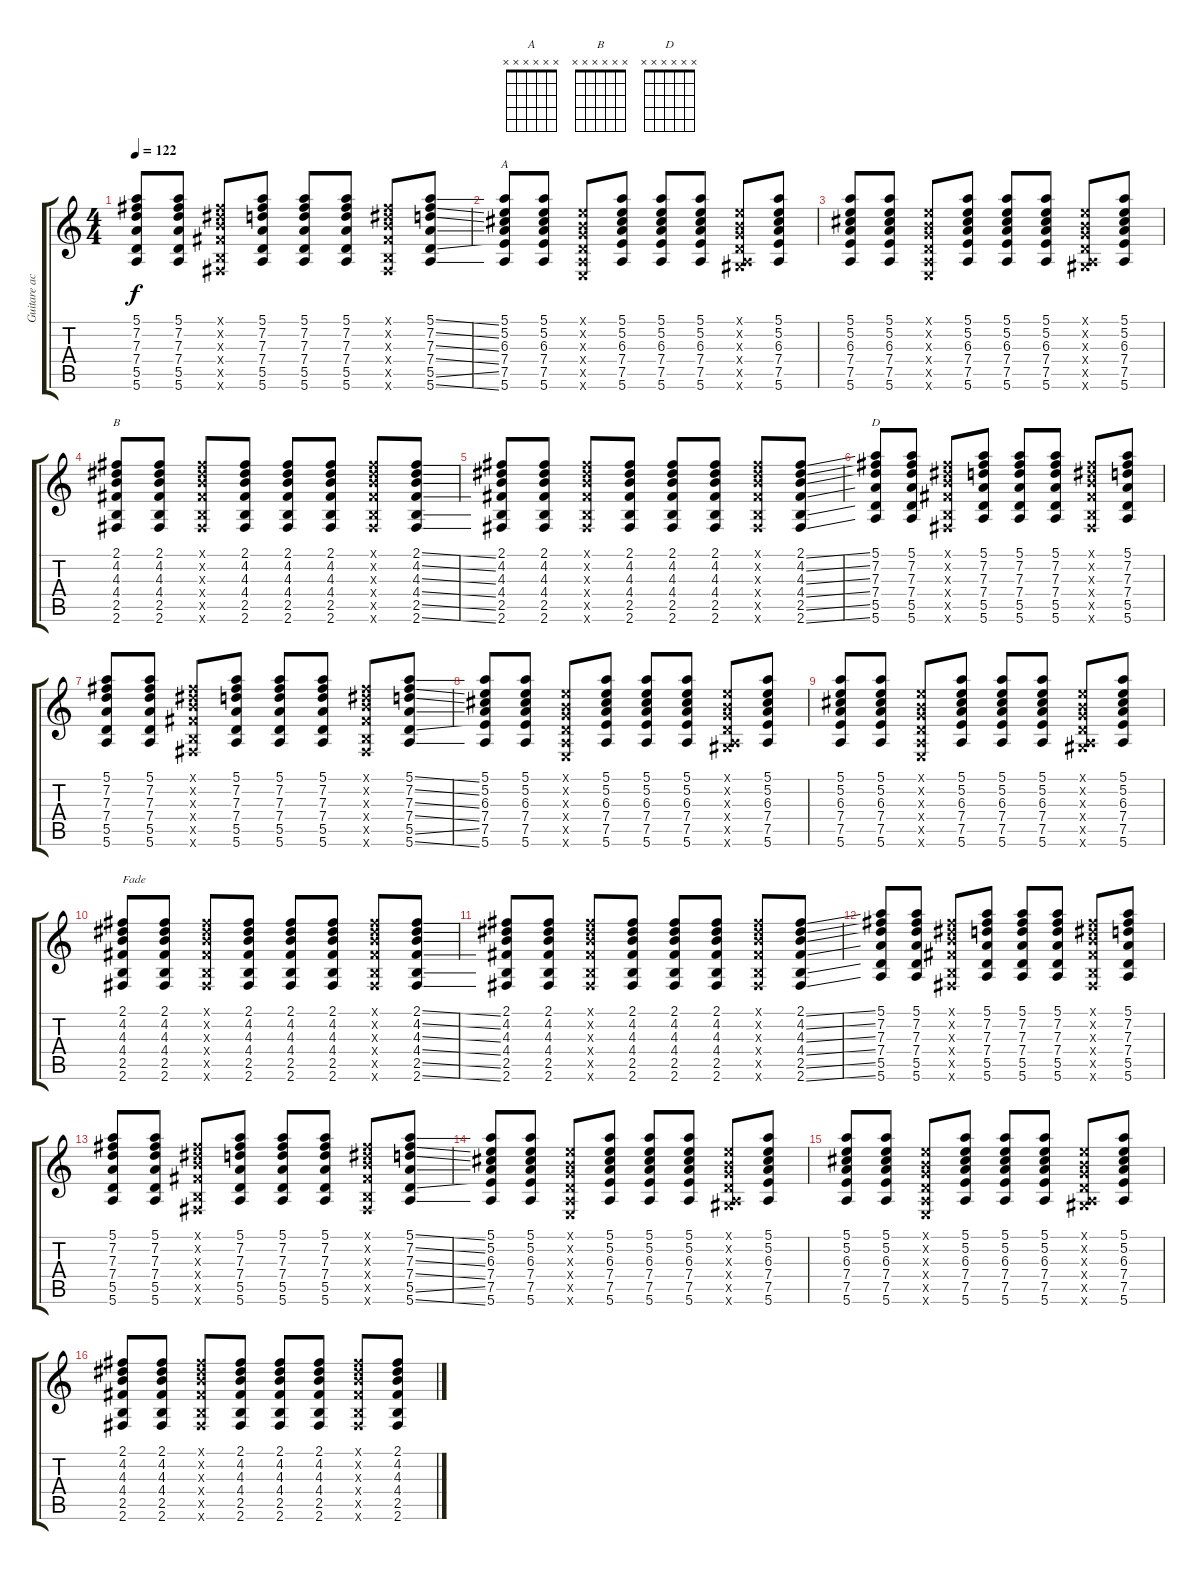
\track ("Guitare acoustique" "Guitare ac") {instrument acousticguitarnylon}
\staff {score tabs}
\tuning (E4 B3 G3 D3 A2 E2) {hide}
\chord ("A" x x x x x x) {firstfret 0}
\chord ("B" x x x x x x) {firstfret 0}
\chord ("D" x x x x x x) {firstfret 0}
\ts (4 4)
\tempo 122
\clef g2
\ks c
(5.1 7.2 7.3 7.4 5.5 5.6).8{dy f} (5.1 7.2 7.3 7.4 5.5 5.6).8 (2.1{x} 4.2{x} 4.3{x} 4.4{x} 2.5{x} 2.6{x}).8 (5.1 7.2 7.3 7.4 5.5 5.6).8 (5.1 7.2 7.3 7.4 5.5 5.6).8 (5.1 7.2 7.3 7.4 5.5 5.6).8 (2.1{x} 4.2{x} 4.3{x} 4.4{x} 2.5{x} 2.6{x}).8 (5.1{ss} 7.2{ss} 7.3{ss} 7.4{ss} 5.5{ss} 5.6{ss}).8 |
(5.1 5.2 6.3 7.4 7.5 5.6).8{ch "A"} (5.1 5.2 6.3 7.4 7.5 5.6).8 (0.1{x} 0.2{x} 0.3{x} 0.4{x} 0.5{x} 0.6{x}).8 (5.1 5.2 6.3 7.4 7.5 5.6).8 (5.1 5.2 6.3 7.4 7.5 5.6).8 (5.1 5.2 6.3 7.4 7.5 5.6).8 (0.1{x} 0.2{x} 0.3{x} 0.4{x} 0.5{x} 4.6{x}).8 (5.1 5.2 6.3 7.4 7.5 5.6).8 |
(5.1 5.2 6.3 7.4 7.5 5.6).8 (5.1 5.2 6.3 7.4 7.5 5.6).8 (0.1{x} 0.2{x} 0.3{x} 0.4{x} 0.5{x} 0.6{x}).8 (5.1 5.2 6.3 7.4 7.5 5.6).8 (5.1 5.2 6.3 7.4 7.5 5.6).8 (5.1 5.2 6.3 7.4 7.5 5.6).8 (0.1{x} 0.2{x} 0.3{x} 0.4{x} 0.5{x} 4.6{x}).8 (5.1 5.2 6.3 7.4 7.5 5.6).8 |
(2.1 4.2 4.3 4.4 2.5 2.6).8{ch "B"} (2.1 4.2 4.3 4.4 2.5 2.6).8 (2.1{x} 4.2{x} 4.3{x} 4.4{x} 2.5{x} 2.6{x}).8 (2.1 4.2 4.3 4.4 2.5 2.6).8 (2.1 4.2 4.3 4.4 2.5 2.6).8 (2.1 4.2 4.3 4.4 2.5 2.6).8 (2.1{x} 4.2{x} 4.3{x} 4.4{x} 2.5{x} 2.6{x}).8 (2.1{ss} 4.2{ss} 4.3{ss} 4.4{ss} 2.5{ss} 2.6{ss}).8 |
(2.1 4.2 4.3 4.4 2.5 2.6).8 (2.1 4.2 4.3 4.4 2.5 2.6).8 (2.1{x} 4.2{x} 4.3{x} 4.4{x} 2.5{x} 2.6{x}).8 (2.1 4.2 4.3 4.4 2.5 2.6).8 (2.1 4.2 4.3 4.4 2.5 2.6).8 (2.1 4.2 4.3 4.4 2.5 2.6).8 (2.1{x} 4.2{x} 4.3{x} 4.4{x} 2.5{x} 2.6{x}).8 (2.1{ss} 4.2{ss} 4.3{ss} 4.4{ss} 2.5{ss} 2.6{ss}).8 |
(5.1 7.2 7.3 7.4 5.5 5.6).8{ch "D"} (5.1 7.2 7.3 7.4 5.5 5.6).8 (2.1{x} 4.2{x} 4.3{x} 4.4{x} 2.5{x} 2.6{x}).8 (5.1 7.2 7.3 7.4 5.5 5.6).8 (5.1 7.2 7.3 7.4 5.5 5.6).8 (5.1 7.2 7.3 7.4 5.5 5.6).8 (2.1{x} 4.2{x} 4.3{x} 4.4{x} 2.5{x} 2.6{x}).8 (5.1 7.2 7.3 7.4 5.5 5.6).8 |
(5.1 7.2 7.3 7.4 5.5 5.6).8 (5.1 7.2 7.3 7.4 5.5 5.6).8 (2.1{x} 4.2{x} 4.3{x} 4.4{x} 2.5{x} 2.6{x}).8 (5.1 7.2 7.3 7.4 5.5 5.6).8 (5.1 7.2 7.3 7.4 5.5 5.6).8 (5.1 7.2 7.3 7.4 5.5 5.6).8 (2.1{x} 4.2{x} 4.3{x} 4.4{x} 2.5{x} 2.6{x}).8 (5.1{ss} 7.2{ss} 7.3{ss} 7.4{ss} 5.5{ss} 5.6{ss}).8 |
(5.1 5.2 6.3 7.4 7.5 5.6).8 (5.1 5.2 6.3 7.4 7.5 5.6).8 (0.1{x} 0.2{x} 0.3{x} 0.4{x} 0.5{x} 0.6{x}).8 (5.1 5.2 6.3 7.4 7.5 5.6).8 (5.1 5.2 6.3 7.4 7.5 5.6).8 (5.1 5.2 6.3 7.4 7.5 5.6).8 (0.1{x} 0.2{x} 0.3{x} 0.4{x} 0.5{x} 4.6{x}).8 (5.1 5.2 6.3 7.4 7.5 5.6).8 |
(5.1 5.2 6.3 7.4 7.5 5.6).8 (5.1 5.2 6.3 7.4 7.5 5.6).8 (0.1{x} 0.2{x} 0.3{x} 0.4{x} 0.5{x} 0.6{x}).8 (5.1 5.2 6.3 7.4 7.5 5.6).8 (5.1 5.2 6.3 7.4 7.5 5.6).8 (5.1 5.2 6.3 7.4 7.5 5.6).8 (0.1{x} 0.2{x} 0.3{x} 0.4{x} 0.5{x} 4.6{x}).8 (5.1 5.2 6.3 7.4 7.5 5.6).8 |
(2.1 4.2 4.3 4.4 2.5 2.6).8{txt "Fade" volume 10} (2.1 4.2 4.3 4.4 2.5 2.6).8 (2.1{x} 4.2{x} 4.3{x} 4.4{x} 2.5{x} 2.6{x}).8 (2.1 4.2 4.3 4.4 2.5 2.6).8 (2.1 4.2 4.3 4.4 2.5 2.6).8 (2.1 4.2 4.3 4.4 2.5 2.6).8 (2.1{x} 4.2{x} 4.3{x} 4.4{x} 2.5{x} 2.6{x}).8 (2.1{ss} 4.2{ss} 4.3{ss} 4.4{ss} 2.5{ss} 2.6{ss}).8 |
(2.1 4.2 4.3 4.4 2.5 2.6).8 (2.1 4.2 4.3 4.4 2.5 2.6).8 (2.1{x} 4.2{x} 4.3{x} 4.4{x} 2.5{x} 2.6{x}).8 (2.1 4.2 4.3 4.4 2.5 2.6).8 (2.1 4.2 4.3 4.4 2.5 2.6).8 (2.1 4.2 4.3 4.4 2.5 2.6).8 (2.1{x} 4.2{x} 4.3{x} 4.4{x} 2.5{x} 2.6{x}).8 (2.1{ss} 4.2{ss} 4.3{ss} 4.4{ss} 2.5{ss} 2.6{ss}).8 |
(5.1 7.2 7.3 7.4 5.5 5.6).8 (5.1 7.2 7.3 7.4 5.5 5.6).8 (2.1{x} 4.2{x} 4.3{x} 4.4{x} 2.5{x} 2.6{x}).8 (5.1 7.2 7.3 7.4 5.5 5.6).8 (5.1 7.2 7.3 7.4 5.5 5.6).8 (5.1 7.2 7.3 7.4 5.5 5.6).8 (2.1{x} 4.2{x} 4.3{x} 4.4{x} 2.5{x} 2.6{x}).8 (5.1 7.2 7.3 7.4 5.5 5.6).8 |
(5.1 7.2 7.3 7.4 5.5 5.6).8 (5.1 7.2 7.3 7.4 5.5 5.6).8 (2.1{x} 4.2{x} 4.3{x} 4.4{x} 2.5{x} 2.6{x}).8 (5.1 7.2 7.3 7.4 5.5 5.6).8 (5.1 7.2 7.3 7.4 5.5 5.6).8 (5.1 7.2 7.3 7.4 5.5 5.6).8 (2.1{x} 4.2{x} 4.3{x} 4.4{x} 2.5{x} 2.6{x}).8 (5.1{ss} 7.2{ss} 7.3{ss} 7.4{ss} 5.5{ss} 5.6{ss}).8 |
(5.1 5.2 6.3 7.4 7.5 5.6).8 (5.1 5.2 6.3 7.4 7.5 5.6).8 (0.1{x} 0.2{x} 0.3{x} 0.4{x} 0.5{x} 0.6{x}).8 (5.1 5.2 6.3 7.4 7.5 5.6).8 (5.1 5.2 6.3 7.4 7.5 5.6).8 (5.1 5.2 6.3 7.4 7.5 5.6).8 (0.1{x} 0.2{x} 0.3{x} 0.4{x} 0.5{x} 4.6{x}).8 (5.1 5.2 6.3 7.4 7.5 5.6).8 |
(5.1 5.2 6.3 7.4 7.5 5.6).8 (5.1 5.2 6.3 7.4 7.5 5.6).8 (0.1{x} 0.2{x} 0.3{x} 0.4{x} 0.5{x} 0.6{x}).8 (5.1 5.2 6.3 7.4 7.5 5.6).8 (5.1 5.2 6.3 7.4 7.5 5.6).8 (5.1 5.2 6.3 7.4 7.5 5.6).8 (0.1{x} 0.2{x} 0.3{x} 0.4{x} 0.5{x} 4.6{x}).8 (5.1 5.2 6.3 7.4 7.5 5.6).8 |
(2.1 4.2 4.3 4.4 2.5 2.6).8{volume 6} (2.1 4.2 4.3 4.4 2.5 2.6).8 (2.1{x} 4.2{x} 4.3{x} 4.4{x} 2.5{x} 2.6{x}).8 (2.1 4.2 4.3 4.4 2.5 2.6).8 (2.1 4.2 4.3 4.4 2.5 2.6).8 (2.1 4.2 4.3 4.4 2.5 2.6).8 (2.1{x} 4.2{x} 4.3{x} 4.4{x} 2.5{x} 2.6{x}).8 (2.1{ss} 4.2{ss} 4.3{ss} 4.4{ss} 2.5{ss} 2.6{ss}).8
